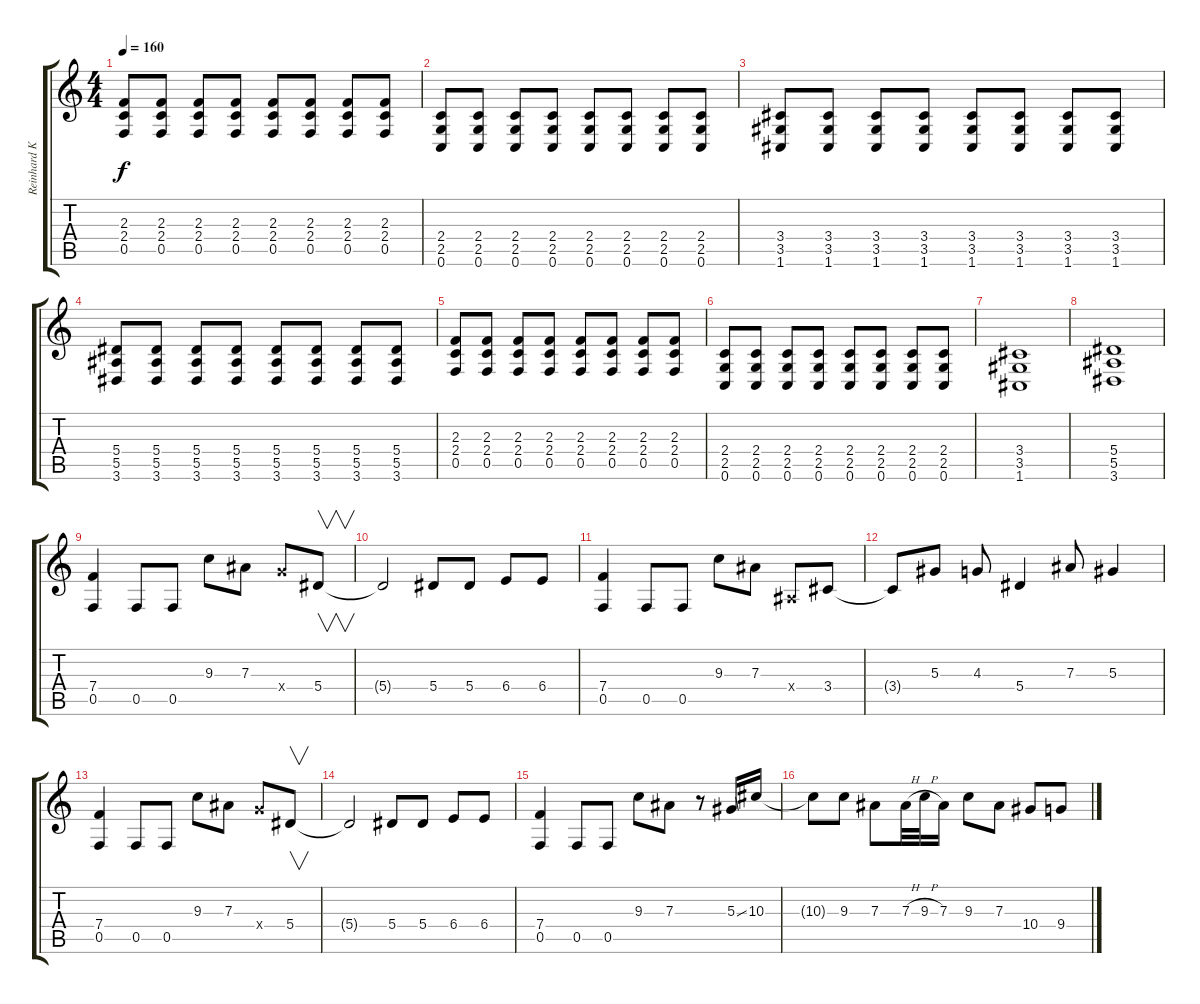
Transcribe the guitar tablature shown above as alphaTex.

\track ("Reinhard Klein" "Reinhard K") {instrument distortionguitar}
\staff {score tabs}
\tuning (C4 G3 Eb3 Bb2 F2 C2) {hide}
\ts (4 4)
\tempo 160
\clef g2
\ks c
(2.3 2.4 0.5).8{dy f} (2.3 2.4 0.5).8 (2.3 2.4 0.5).8 (2.3 2.4 0.5).8 (2.3 2.4 0.5).8 (2.3 2.4 0.5).8 (2.3 2.4 0.5).8 (2.3 2.4 0.5).8 |
(2.4 2.5 0.6).8 (2.4 2.5 0.6).8 (2.4 2.5 0.6).8 (2.4 2.5 0.6).8 (2.4 2.5 0.6).8 (2.4 2.5 0.6).8 (2.4 2.5 0.6).8 (2.4 2.5 0.6).8 |
(3.4 3.5 1.6).8 (3.4 3.5 1.6).8 (3.4 3.5 1.6).8 (3.4 3.5 1.6).8 (3.4 3.5 1.6).8 (3.4 3.5 1.6).8 (3.4 3.5 1.6).8 (3.4 3.5 1.6).8 |
(5.4 5.5 3.6).8 (5.4 5.5 3.6).8 (5.4 5.5 3.6).8 (5.4 5.5 3.6).8 (5.4 5.5 3.6).8 (5.4 5.5 3.6).8 (5.4 5.5 3.6).8 (5.4 5.5 3.6).8 |
(2.3 2.4 0.5).8 (2.3 2.4 0.5).8 (2.3 2.4 0.5).8 (2.3 2.4 0.5).8 (2.3 2.4 0.5).8 (2.3 2.4 0.5).8 (2.3 2.4 0.5).8 (2.3 2.4 0.5).8 |
(2.4 2.5 0.6).8 (2.4 2.5 0.6).8 (2.4 2.5 0.6).8 (2.4 2.5 0.6).8 (2.4 2.5 0.6).8 (2.4 2.5 0.6).8 (2.4 2.5 0.6).8 (2.4 2.5 0.6).8 |
(3.4 3.5 1.6).1 |
(5.4 5.5 3.6).1 |
(7.4 0.5).4 0.5.8 0.5.8 9.3.8 7.3.8 9.4{x}.8 5.4.8{v} |
5.4{t}.2 5.4.8 5.4.8 6.4.8 6.4.8 |
(7.4 0.5).4 0.5.8 0.5.8 9.3.8 7.3.8 0.4{x}.8 3.4.8 |
3.4{t}.8 5.3.8 4.3.8 5.4.4 7.3.8 5.3.4 |
(7.4 0.5).4 0.5.8 0.5.8 9.3.8 7.3.8 9.4{x}.8 5.4.8{v} |
5.4{t}.2 5.4.8 5.4.8 6.4.8 6.4.8 |
(7.4 0.5).4 0.5.8 0.5.8 9.3.8 7.3.8 r.8 5.3{ss}.16 10.3.16 |
10.3{t}.8 9.3.8 7.3.8 7.3{h}.32 9.3{h}.32 7.3.16 9.3.8 7.3.8 10.4.8 9.4.8
